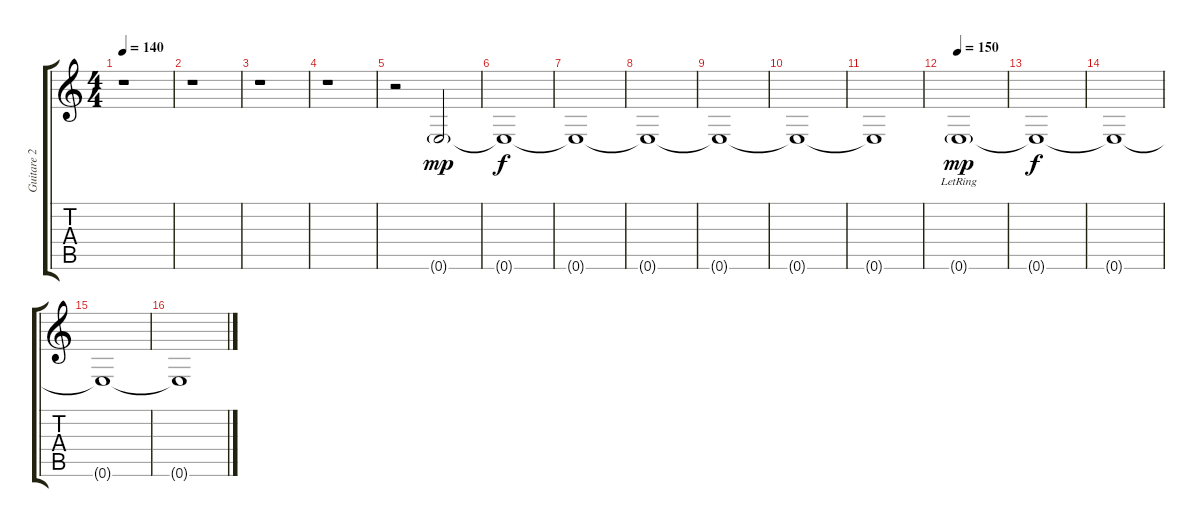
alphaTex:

\track ("Guitare 2" "Guitare 2") {instrument distortionguitar}
\staff {score tabs}
\tuning (E4 B3 G3 D3 A2 E2) {hide}
\ts (4 4)
\tempo 140
\clef g2
\ks c
r.1{dy f} |
r.1 |
r.1 |
r.1 |
r.2 0.6{g}.2{dy mp} |
0.6{t}.1{dy f} |
0.6{t}.1 |
0.6{t}.1 |
0.6{t}.1 |
0.6{t}.1 |
0.6{t}.1 |
\tempo 150
0.6{g lr}.1{dy mp} |
0.6{t}.1{dy f} |
0.6{t}.1 |
0.6{t}.1 |
0.6{t}.1
